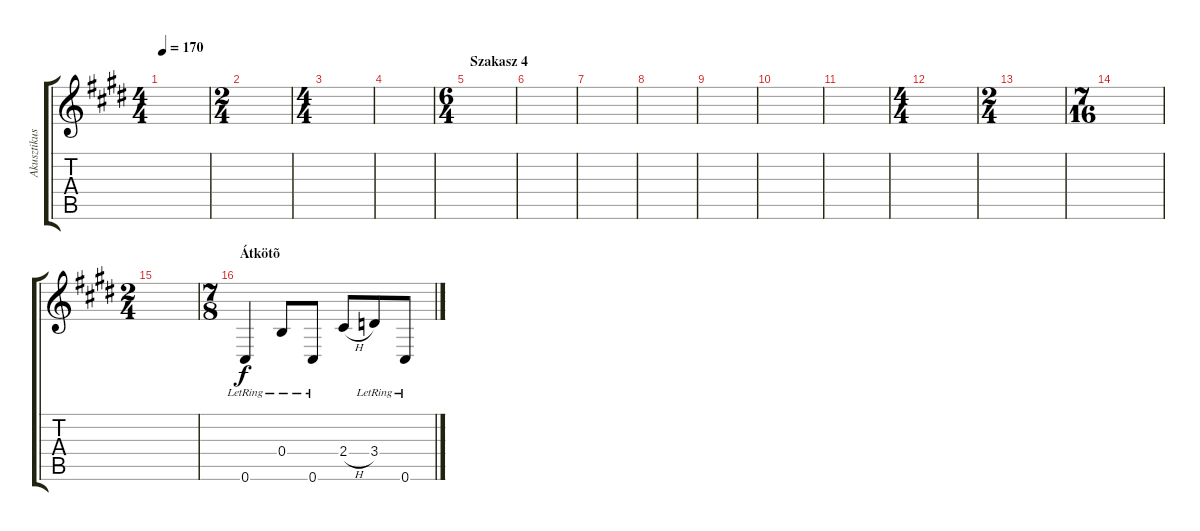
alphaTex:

\track ("Akusztikus Gitár" "Akusztikus") {instrument acousticguitarsteel}
\staff {score tabs}
\tuning (Db4 Ab3 E3 B2 Gb2 Db2) {hide}
\ts (4 4)
\tempo 170
\clef g2
\ks c#minor
|
\ts (2 4)
|
\ts (4 4)
|
|
\ts (6 4)
\section ("" "Szakasz 4")
|
|
|
|
|
|
|
\ts (4 4)
|
\ts (2 4)
|
\ts (7 16)
|
\ts (2 4)
|
\ts (7 8)
\section ("" "Átkötõ")
0.6{lr}.4 0.4{lr}.8 0.6{lr}.8 2.4{h}.8 3.4{lr}.8 0.6{lr}.8
